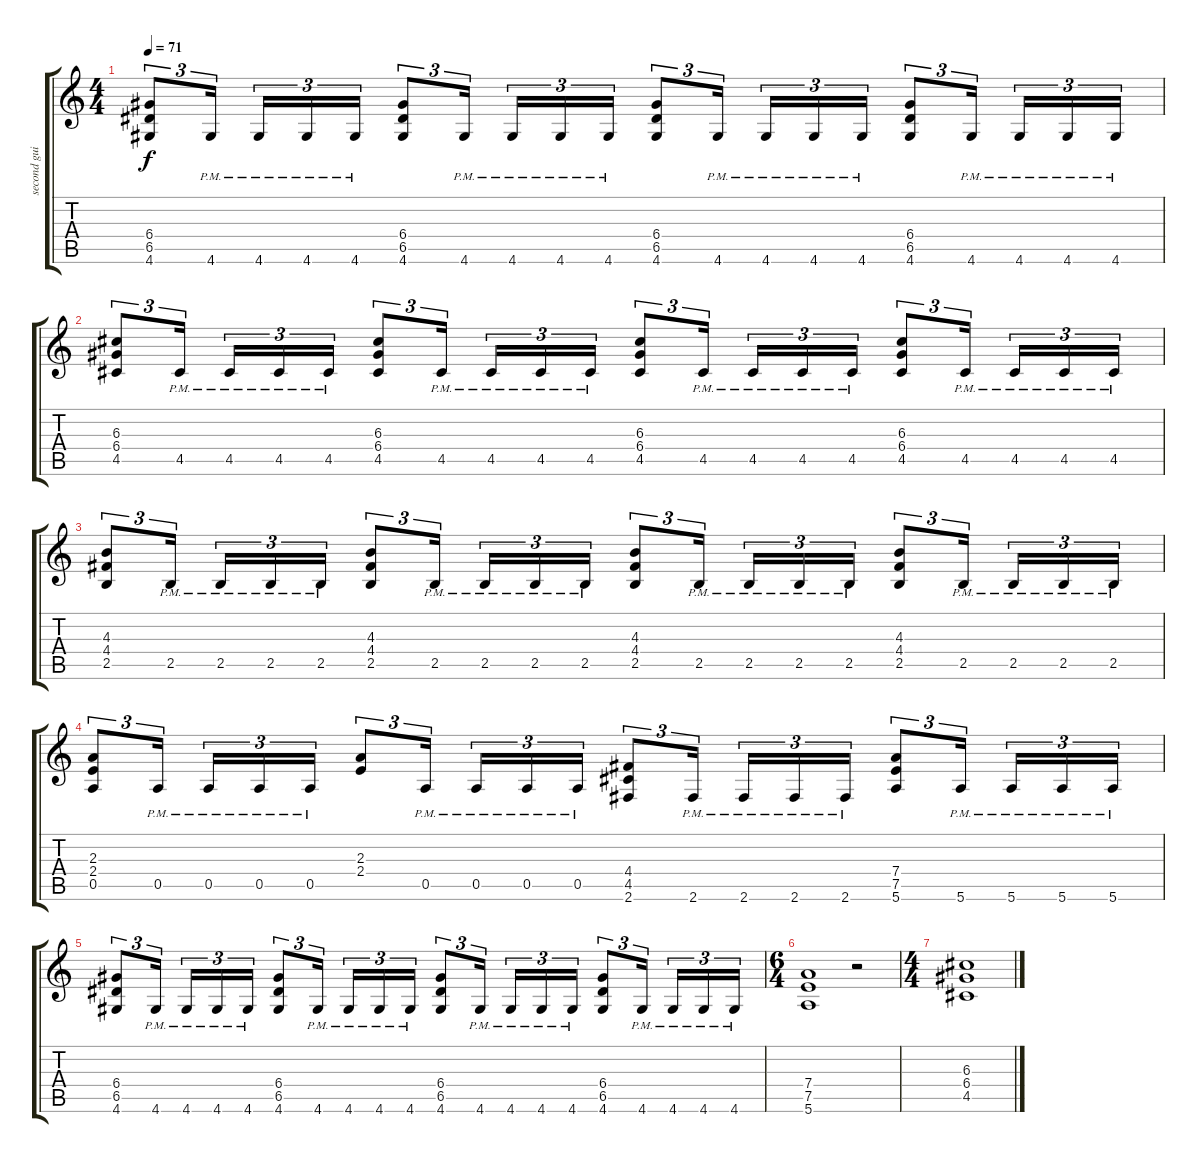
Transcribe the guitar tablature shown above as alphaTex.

\track ("second guitar" "second gui") {instrument distortionguitar}
\staff {score tabs}
\tuning (E4 B3 G3 D3 A2 E2) {hide}
\ts (4 4)
\tempo 71
\clef g2
\ks c
(6.4 6.5 4.6).8{tu (3 2) dy f} 4.6{pm}.16{tu (3 2) beam splitsecondary} 4.6{pm}.16{tu (3 2)} 4.6{pm}.16{tu (3 2)} 4.6{pm}.16{tu (3 2)} (6.4 6.5 4.6).8{tu (3 2)} 4.6{pm}.16{tu (3 2) beam splitsecondary} 4.6{pm}.16{tu (3 2)} 4.6{pm}.16{tu (3 2)} 4.6{pm}.16{tu (3 2)} (6.4 6.5 4.6).8{tu (3 2)} 4.6{pm}.16{tu (3 2) beam splitsecondary} 4.6{pm}.16{tu (3 2)} 4.6{pm}.16{tu (3 2)} 4.6{pm}.16{tu (3 2)} (6.4 6.5 4.6).8{tu (3 2)} 4.6{pm}.16{tu (3 2) beam splitsecondary} 4.6{pm}.16{tu (3 2)} 4.6{pm}.16{tu (3 2)} 4.6{pm}.16{tu (3 2)} |
(6.3 6.4 4.5).8{tu (3 2)} 4.5{pm}.16{tu (3 2) beam splitsecondary} 4.5{pm}.16{tu (3 2)} 4.5{pm}.16{tu (3 2)} 4.5{pm}.16{tu (3 2)} (6.3 6.4 4.5).8{tu (3 2)} 4.5{pm}.16{tu (3 2) beam splitsecondary} 4.5{pm}.16{tu (3 2)} 4.5{pm}.16{tu (3 2)} 4.5{pm}.16{tu (3 2)} (6.3 6.4 4.5).8{tu (3 2)} 4.5{pm}.16{tu (3 2) beam splitsecondary} 4.5{pm}.16{tu (3 2)} 4.5{pm}.16{tu (3 2)} 4.5{pm}.16{tu (3 2)} (6.3 6.4 4.5).8{tu (3 2)} 4.5{pm}.16{tu (3 2) beam splitsecondary} 4.5{pm}.16{tu (3 2)} 4.5{pm}.16{tu (3 2)} 4.5{pm}.16{tu (3 2)} |
(4.3 4.4 2.5).8{tu (3 2)} 2.5{pm}.16{tu (3 2) beam splitsecondary} 2.5{pm}.16{tu (3 2)} 2.5{pm}.16{tu (3 2)} 2.5{pm}.16{tu (3 2)} (4.3 4.4 2.5).8{tu (3 2)} 2.5{pm}.16{tu (3 2) beam splitsecondary} 2.5{pm}.16{tu (3 2)} 2.5{pm}.16{tu (3 2)} 2.5{pm}.16{tu (3 2)} (4.3 4.4 2.5).8{tu (3 2)} 2.5{pm}.16{tu (3 2) beam splitsecondary} 2.5{pm}.16{tu (3 2)} 2.5{pm}.16{tu (3 2)} 2.5{pm}.16{tu (3 2)} (4.3 4.4 2.5).8{tu (3 2)} 2.5{pm}.16{tu (3 2) beam splitsecondary} 2.5{pm}.16{tu (3 2)} 2.5{pm}.16{tu (3 2)} 2.5{pm}.16{tu (3 2)} |
(2.3 2.4 0.5).8{tu (3 2)} 0.5{pm}.16{tu (3 2) beam splitsecondary} 0.5{pm}.16{tu (3 2)} 0.5{pm}.16{tu (3 2)} 0.5{pm}.16{tu (3 2)} (2.3 2.4).8{tu (3 2)} 0.5{pm}.16{tu (3 2) beam splitsecondary} 0.5{pm}.16{tu (3 2)} 0.5{pm}.16{tu (3 2)} 0.5{pm}.16{tu (3 2)} (4.4 4.5 2.6).8{tu (3 2)} 2.6{pm}.16{tu (3 2) beam splitsecondary} 2.6{pm}.16{tu (3 2)} 2.6{pm}.16{tu (3 2)} 2.6{pm}.16{tu (3 2)} (7.4 7.5 5.6).8{tu (3 2)} 5.6{pm}.16{tu (3 2) beam splitsecondary} 5.6{pm}.16{tu (3 2)} 5.6{pm}.16{tu (3 2)} 5.6{pm}.16{tu (3 2)} |
(6.4 6.5 4.6).8{tu (3 2)} 4.6{pm}.16{tu (3 2) beam splitsecondary} 4.6{pm}.16{tu (3 2)} 4.6{pm}.16{tu (3 2)} 4.6{pm}.16{tu (3 2)} (6.4 6.5 4.6).8{tu (3 2)} 4.6{pm}.16{tu (3 2) beam splitsecondary} 4.6{pm}.16{tu (3 2)} 4.6{pm}.16{tu (3 2)} 4.6{pm}.16{tu (3 2)} (6.4 6.5 4.6).8{tu (3 2)} 4.6{pm}.16{tu (3 2) beam splitsecondary} 4.6{pm}.16{tu (3 2)} 4.6{pm}.16{tu (3 2)} 4.6{pm}.16{tu (3 2)} (6.4 6.5 4.6).8{tu (3 2)} 4.6{pm}.16{tu (3 2) beam splitsecondary} 4.6{pm}.16{tu (3 2)} 4.6{pm}.16{tu (3 2)} 4.6{pm}.16{tu (3 2)} |
\ts (6 4)
(7.4 7.5 5.6).1 r.2 |
\ts (4 4)
(6.3 6.4 4.5).1
